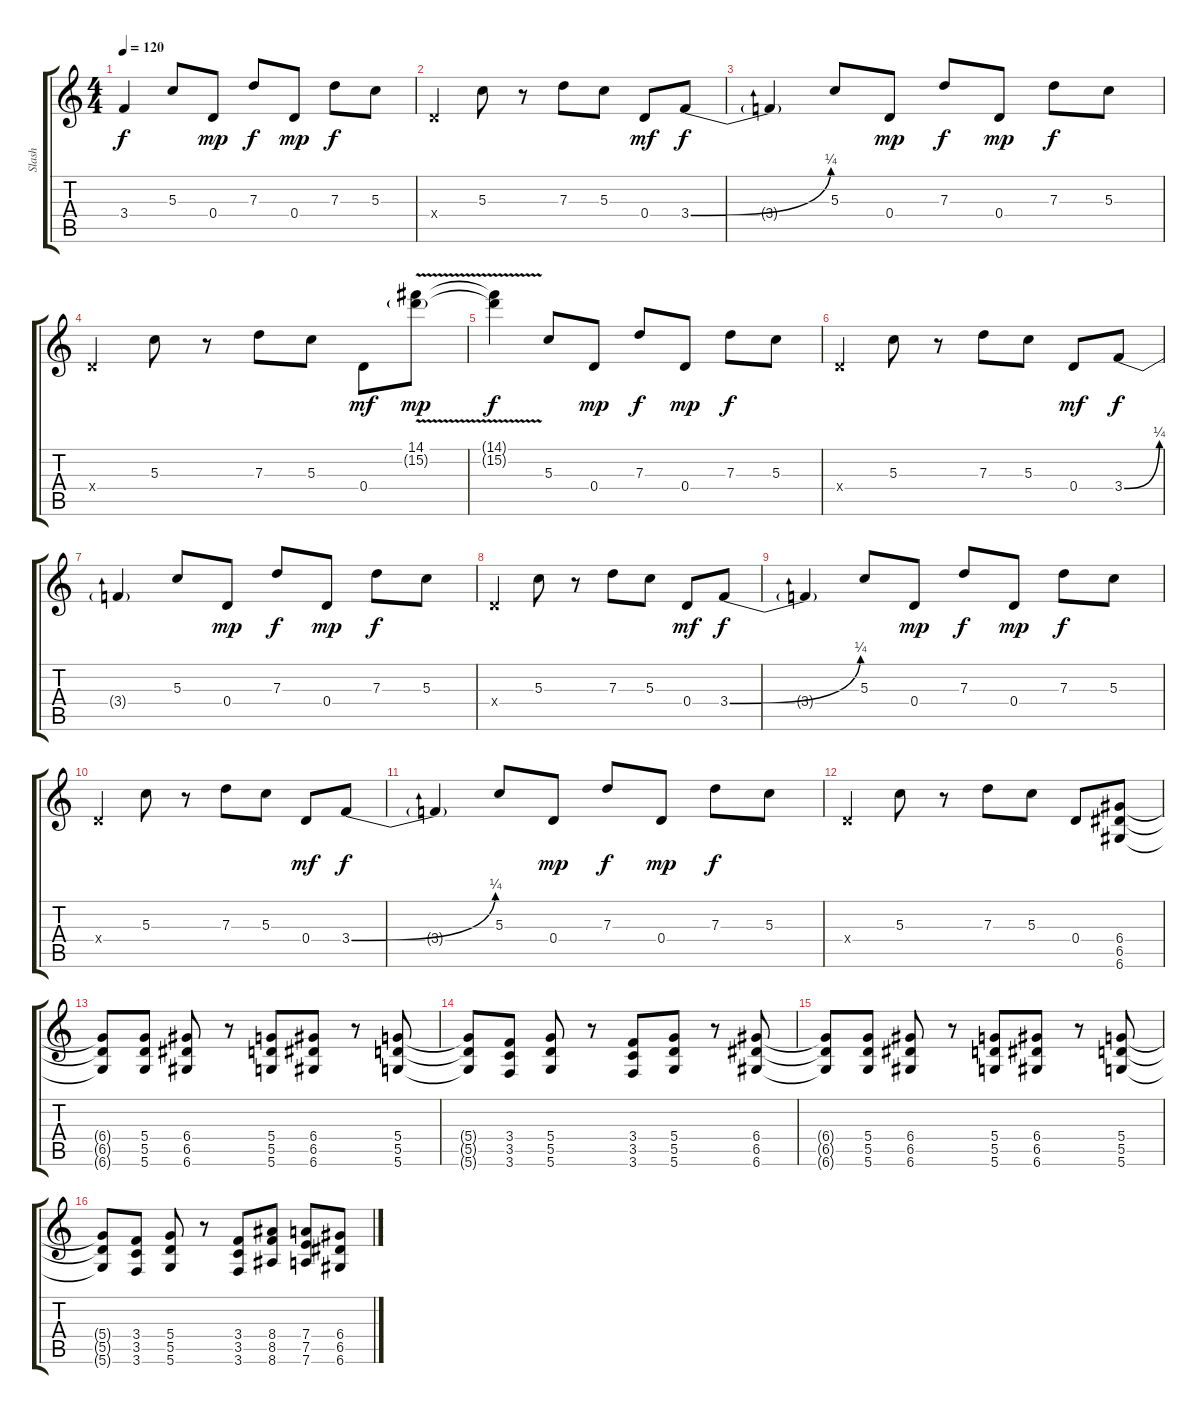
\track ("Slash" "Slash") {instrument distortionguitar}
\staff {score tabs}
\tuning (E4 B3 G3 D3 A2 D2) {hide}
\ts (4 4)
\tempo 120
\clef g2
\ks c
3.4{t}.4{dy f} 5.3.8{volume 11 balance 12} 0.4.8{dy mp} 7.3.8{dy f} 0.4.8{dy mp} 7.3.8{dy f} 5.3.8 |
0.4{x}.4 5.3.8 r.8 7.3.8 5.3.8 0.4.8{dy mf} 3.4{be (bend 0 0 60 1)}.8{dy f} |
3.4{t}.4 5.3.8 0.4.8{dy mp} 7.3.8{dy f} 0.4.8{dy mp} 7.3.8{dy f} 5.3.8 |
0.4{x}.4 5.3.8 r.8 7.3.8 5.3.8 0.4.8{dy mf} (14.1{v} 15.2{g}).8{dy mp volume 9 instrument guitarharmonics} |
(14.1{t} 15.2{t}).4{dy f} 5.3.8{volume 11 instrument distortionguitar} 0.4.8{dy mp} 7.3.8{dy f} 0.4.8{dy mp} 7.3.8{dy f} 5.3.8 |
0.4{x}.4 5.3.8 r.8 7.3.8 5.3.8 0.4.8{dy mf} 3.4{be (bend 0 0 60 1)}.8{dy f} |
3.4{t}.4 5.3.8 0.4.8{dy mp} 7.3.8{dy f} 0.4.8{dy mp} 7.3.8{dy f} 5.3.8 |
0.4{x}.4 5.3.8 r.8 7.3.8 5.3.8 0.4.8{dy mf} 3.4{be (bend 0 0 60 1)}.8{dy f} |
3.4{t}.4 5.3.8{volume 11 balance 12} 0.4.8{dy mp} 7.3.8{dy f} 0.4.8{dy mp} 7.3.8{dy f} 5.3.8 |
0.4{x}.4 5.3.8 r.8 7.3.8 5.3.8 0.4.8{dy mf} 3.4{be (bend 0 0 60 1)}.8{dy f} |
3.4{t}.4 5.3.8{volume 11 balance 12} 0.4.8{dy mp} 7.3.8{dy f} 0.4.8{dy mp} 7.3.8{dy f} 5.3.8 |
0.4{x}.4 5.3.8 r.8 7.3.8 5.3.8 0.4.8 (6.4 6.5 6.6).8{volume 10 balance 12} |
(6.4{t} 6.5{t} 6.6{t}).8 (5.4 5.5 5.6).8 (6.4 6.5 6.6).8 r.8 (5.4 5.5 5.6).8 (6.4 6.5 6.6).8 r.8 (5.4 5.5 5.6).8 |
(5.4{t} 5.5{t} 5.6{t}).8 (3.4 3.5 3.6).8 (5.4 5.5 5.6).8 r.8 (3.4 3.5 3.6).8 (5.4 5.5 5.6).8 r.8 (6.4 6.5 6.6).8 |
(6.4{t} 6.5{t} 6.6{t}).8 (5.4 5.5 5.6).8 (6.4 6.5 6.6).8 r.8 (5.4 5.5 5.6).8 (6.4 6.5 6.6).8 r.8 (5.4 5.5 5.6).8 |
(5.4{t} 5.5{t} 5.6{t}).8 (3.4 3.5 3.6).8 (5.4 5.5 5.6).8 r.8 (3.4 3.5 3.6).8 (8.4 8.5 8.6).8 (7.4 7.5 7.6).8 (6.4 6.5 6.6).8
